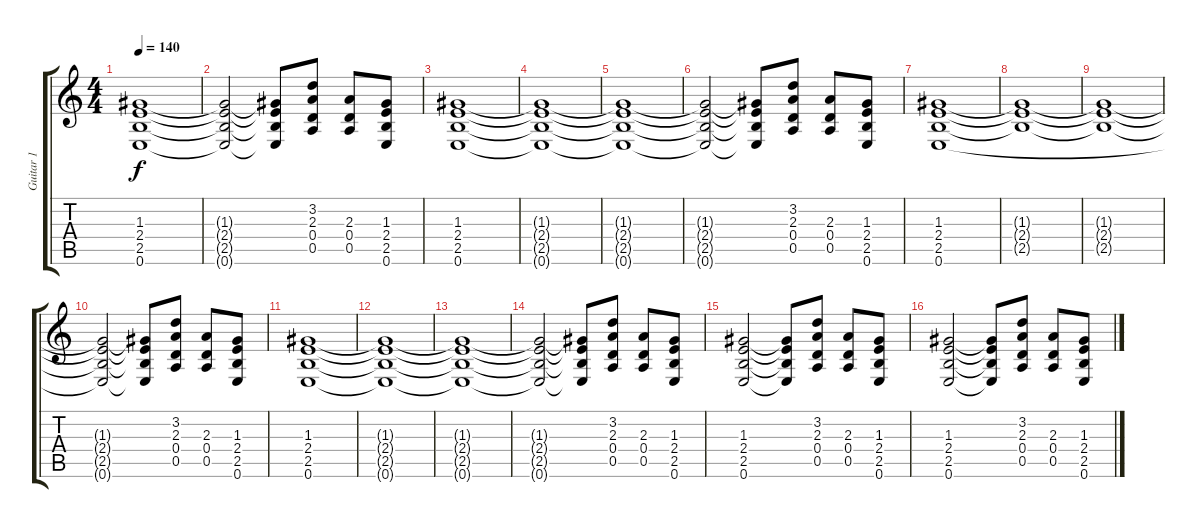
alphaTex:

\track ("Guitar 1" "Guitar 1") {instrument overdrivenguitar}
\staff {score tabs}
\tuning (E4 B3 G3 D3 A2 E2) {hide}
\ts (4 4)
\tempo 140
\clef g2
\ks c
(1.3 2.4 2.5 0.6).1{dy f} |
(1.3{t} 2.4{t} 2.5{t} 0.6{t}).2 (1.3{t} 2.4{t} 2.5{t} 0.6{t}).8 (3.2 2.3 0.4 0.5).8 (2.3 0.4 0.5).8 (1.3 2.4 2.5 0.6).8 |
(1.3 2.4 2.5 0.6).1 |
(1.3{t} 2.4{t} 2.5{t} 0.6{t}).1 |
(1.3{t} 2.4{t} 2.5{t} 0.6{t}).1 |
(1.3{t} 2.4{t} 2.5{t} 0.6{t}).2 (1.3{t} 2.4{t} 2.5{t} 0.6{t}).8 (3.2 2.3 0.4 0.5).8 (2.3 0.4 0.5).8 (1.3 2.4 2.5 0.6).8 |
(1.3 2.4 2.5 0.6).1 |
(1.3{t} 2.4{t} 2.5{t}).1 |
(1.3{t} 2.4{t} 2.5{t}).1 |
(1.3{t} 2.4{t} 2.5{t} 0.6{t}).2 (1.3{t} 2.4{t} 2.5{t} 0.6{t}).8 (3.2 2.3 0.4 0.5).8 (2.3 0.4 0.5).8 (1.3 2.4 2.5 0.6).8 |
(1.3 2.4 2.5 0.6).1 |
(1.3{t} 2.4{t} 2.5{t} 0.6{t}).1 |
(1.3{t} 2.4{t} 2.5{t} 0.6{t}).1 |
(1.3{t} 2.4{t} 2.5{t} 0.6{t}).2 (1.3{t} 2.4{t} 2.5{t} 0.6{t}).8 (3.2 2.3 0.4 0.5).8 (2.3 0.4 0.5).8 (1.3 2.4 2.5 0.6).8 |
(1.3 2.4 2.5 0.6).2 (1.3{t} 2.4{t} 2.5{t} 0.6{t}).8 (3.2 2.3 0.4 0.5).8 (2.3 0.4 0.5).8 (1.3 2.4 2.5 0.6).8 |
(1.3 2.4 2.5 0.6).2 (1.3{t} 2.4{t} 2.5{t} 0.6{t}).8 (3.2 2.3 0.4 0.5).8 (2.3 0.4 0.5).8 (1.3 2.4 2.5 0.6).8
